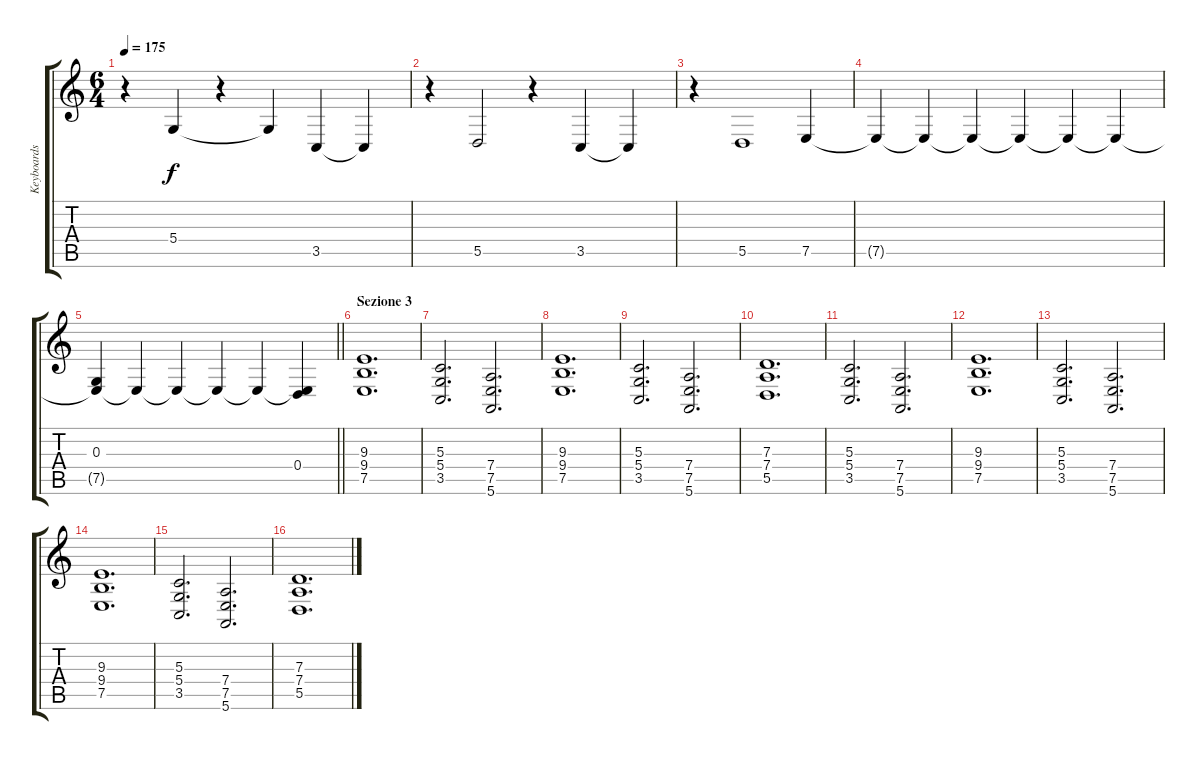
\track ("Keyboards" "Keyboards") {instrument stringensemble1}
\staff {score tabs}
\tuning (E4 B3 G3 D3 A2 E2) {hide}
\ts (6 4)
\tempo 175
\clef g2
\ks c
r.4{dy f} 5.4.4{volume 12} r.4 5.4{t}.4 3.5.4 3.5{t}.4 |
r.4 5.5.2 r.4 3.5.4 3.5{t}.4 |
r.4 5.5.1 7.5.4{volume 5} |
7.5{t}.4 7.5{t}.4 7.5{t}.4 7.5{t}.4 7.5{t}.4 7.5{t}.4 |
\barLineRight lightlight
(0.3 7.5{t}).4 7.5{t}.4 7.5{t}.4 7.5{t}.4 7.5{t}.4 (0.4 7.5{t}).4 |
\section ("" "Sezione 3")
(9.3 9.4 7.5).1{d volume 10} |
(5.3 5.4 3.5).2{d} (7.4 7.5 5.6).2{d} |
(9.3 9.4 7.5).1{d} |
(5.3 5.4 3.5).2{d} (7.4 7.5 5.6).2{d} |
(7.3 7.4 5.5).1{d} |
(5.3 5.4 3.5).2{d} (7.4 7.5 5.6).2{d} |
(9.3 9.4 7.5).1{d} |
(5.3 5.4 3.5).2{d} (7.4 7.5 5.6).2{d} |
(9.3 9.4 7.5).1{d} |
(5.3 5.4 3.5).2{d} (7.4 7.5 5.6).2{d} |
(7.3 7.4 5.5).1{d}
